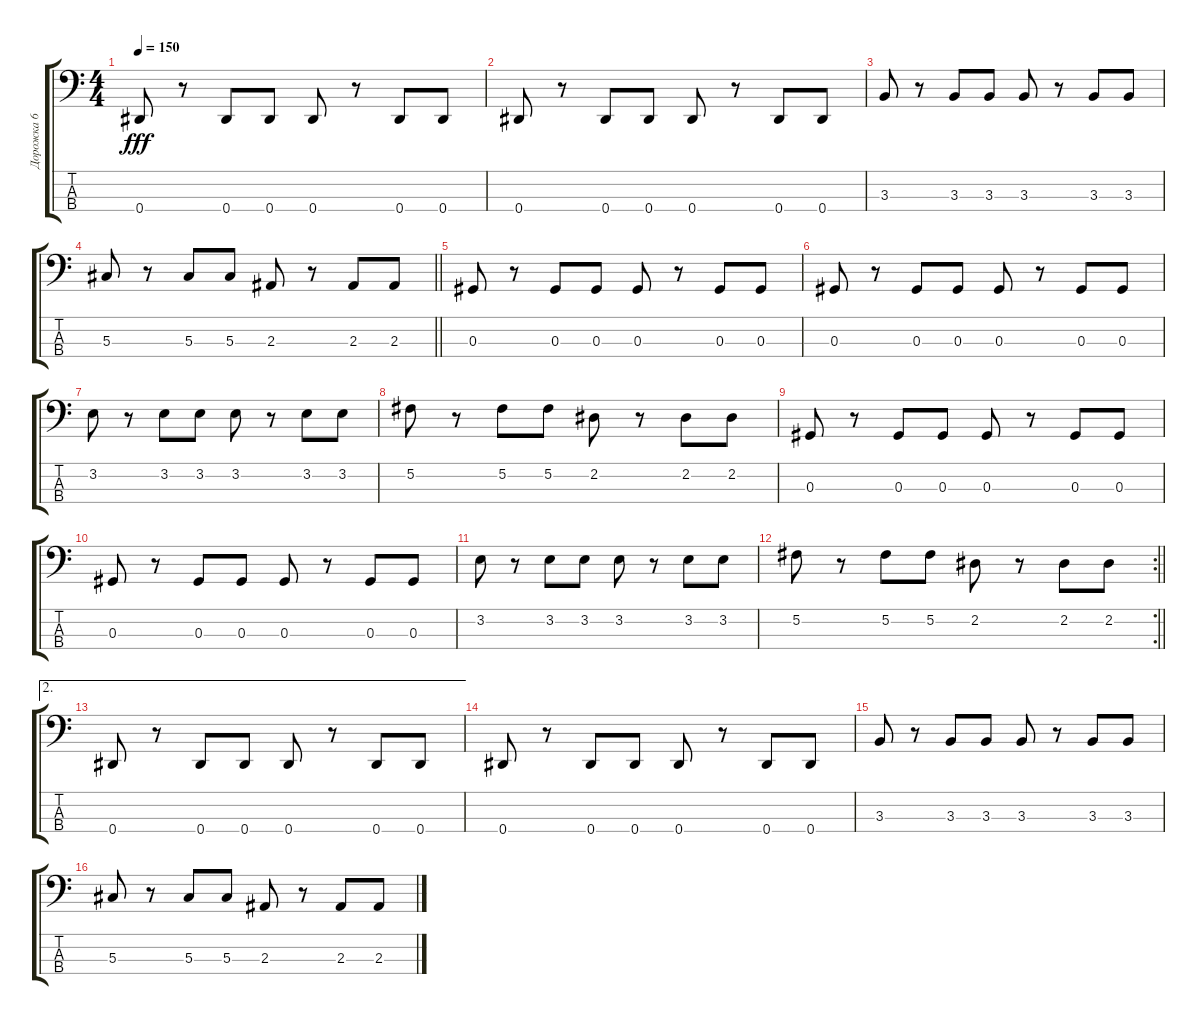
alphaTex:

\track ("Дорожка 6" "Дорожка 6") {instrument electricbassfinger}
\staff {score tabs}
\tuning (Gb2 Db2 Ab1 Eb1) {hide}
\ts (4 4)
\tempo 150
\clef f4
\ks c
0.4.8{dy fff} r.8 0.4.8 0.4.8 0.4.8 r.8 0.4.8 0.4.8 |
0.4.8 r.8 0.4.8 0.4.8 0.4.8 r.8 0.4.8 0.4.8 |
3.3.8 r.8 3.3.8 3.3.8 3.3.8 r.8 3.3.8 3.3.8 |
\barLineRight lightlight
5.3.8 r.8 5.3.8 5.3.8 2.3.8 r.8 2.3.8 2.3.8 |
0.3.8 r.8 0.3.8 0.3.8 0.3.8 r.8 0.3.8 0.3.8 |
0.3.8 r.8 0.3.8 0.3.8 0.3.8 r.8 0.3.8 0.3.8 |
3.2.8 r.8 3.2.8 3.2.8 3.2.8 r.8 3.2.8 3.2.8 |
5.2.8 r.8 5.2.8 5.2.8 2.2.8 r.8 2.2.8 2.2.8 |
0.3.8 r.8 0.3.8 0.3.8 0.3.8 r.8 0.3.8 0.3.8 |
0.3.8 r.8 0.3.8 0.3.8 0.3.8 r.8 0.3.8 0.3.8 |
3.2.8 r.8 3.2.8 3.2.8 3.2.8 r.8 3.2.8 3.2.8 |
\rc 2
\barLineRight lightlight
5.2.8 r.8 5.2.8 5.2.8 2.2.8 r.8 2.2.8 2.2.8 |
\ae 2
0.4.8 r.8 0.4.8 0.4.8 0.4.8 r.8 0.4.8 0.4.8 |
0.4.8 r.8 0.4.8 0.4.8 0.4.8 r.8 0.4.8 0.4.8 |
3.3.8 r.8 3.3.8 3.3.8 3.3.8 r.8 3.3.8 3.3.8 |
5.3.8 r.8 5.3.8 5.3.8 2.3.8 r.8 2.3.8 2.3.8
